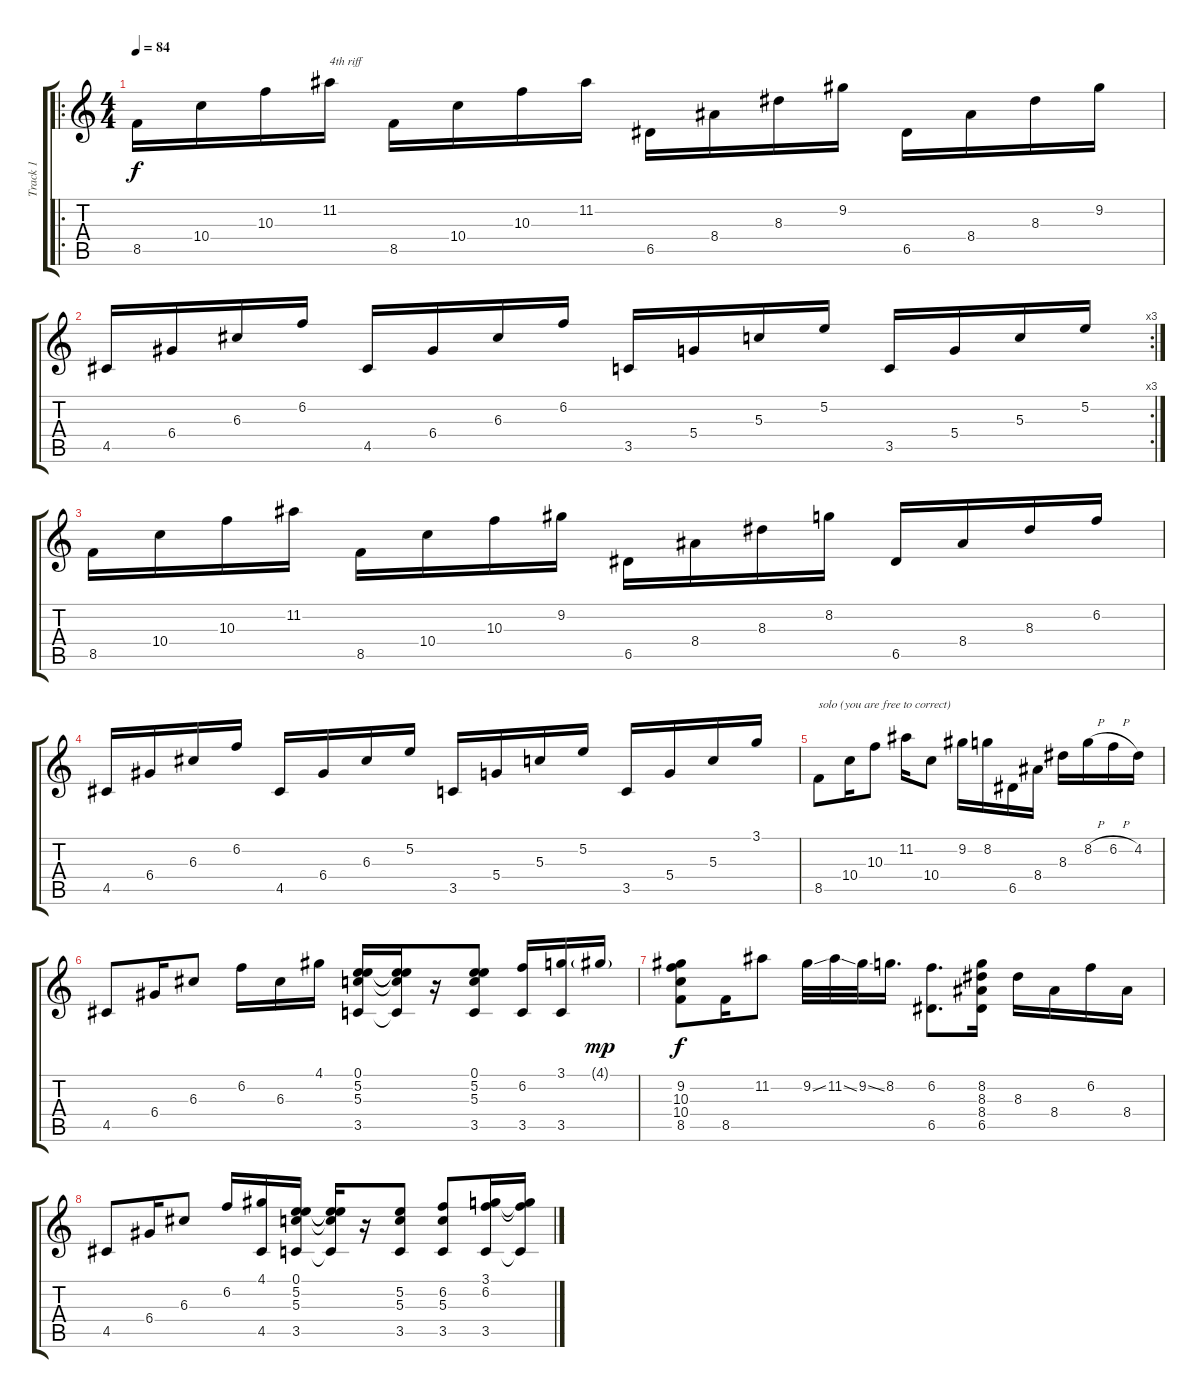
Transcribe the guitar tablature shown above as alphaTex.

\track ("Track 1" "Track 1") {instrument acousticguitarsteel}
\staff {score tabs}
\tuning (E4 B3 G3 D3 A2 E2) {hide}
\ro
\ts (4 4)
\tempo 84
\clef g2
\ks c
8.5.16{dy f} 10.4.16 10.3.16 11.2.16{txt "4th riff"} 8.5.16 10.4.16 10.3.16 11.2.16 6.5.16 8.4.16 8.3.16 9.2.16 6.5.16 8.4.16 8.3.16 9.2.16 |
\rc 3
4.5.16 6.4.16 6.3.16 6.2.16 4.5.16 6.4.16 6.3.16 6.2.16 3.5.16 5.4.16 5.3.16 5.2.16 3.5.16 5.4.16 5.3.16 5.2.16 |
8.5.16 10.4.16 10.3.16 11.2.16 8.5.16 10.4.16 10.3.16 9.2.16 6.5.16 8.4.16 8.3.16 8.2.16 6.5.16 8.4.16 8.3.16 6.2.16 |
4.5.16 6.4.16 6.3.16 6.2.16 4.5.16 6.4.16 6.3.16 5.2.16 3.5.16 5.4.16 5.3.16 5.2.16 3.5.16 5.4.16 5.3.16 3.1.16 |
8.5.8{txt "solo (you are free to correct)"} 10.4.16 10.3.8 11.2.16 10.4.8 9.2.16 8.2.16 6.5.16 8.4.16 8.3.16 8.2{h}.16 6.2{h}.16 4.2.16 |
4.5.8 6.4.16 6.3.8 6.2.16 6.3.16 4.1.16 (0.1 5.2 5.3 3.5).16 (0.1{t} 5.2{t} 5.3{t} 3.5{t}).16 r.16 (0.1 5.2 5.3 3.5).8 (6.2 3.5).16 (3.1 3.5).16 4.1{g}.16{dy mp} |
(9.2 10.3 10.4 8.5).8{dy f} 8.5.16 11.2.8 9.2{ss}.32 11.2{ss}.32 9.2{ss}.32 8.2.16{d} (6.2 6.5).8{d} (8.2 8.3 8.4 6.5).16 8.3.16 8.4.16 6.2.16 8.4.16 |
4.5.8 6.4.16 6.3.8 6.2.16 (4.1 4.5).16 (0.1 5.2 5.3 3.5).16 (0.1{t} 5.2{t} 5.3{t} 3.5{t}).16 r.16 (5.2 5.3 3.5).8 (6.2 5.3 3.5).8 (3.1 6.2 3.5).16 (3.1{t} 6.2{t} 3.5{t}).16
